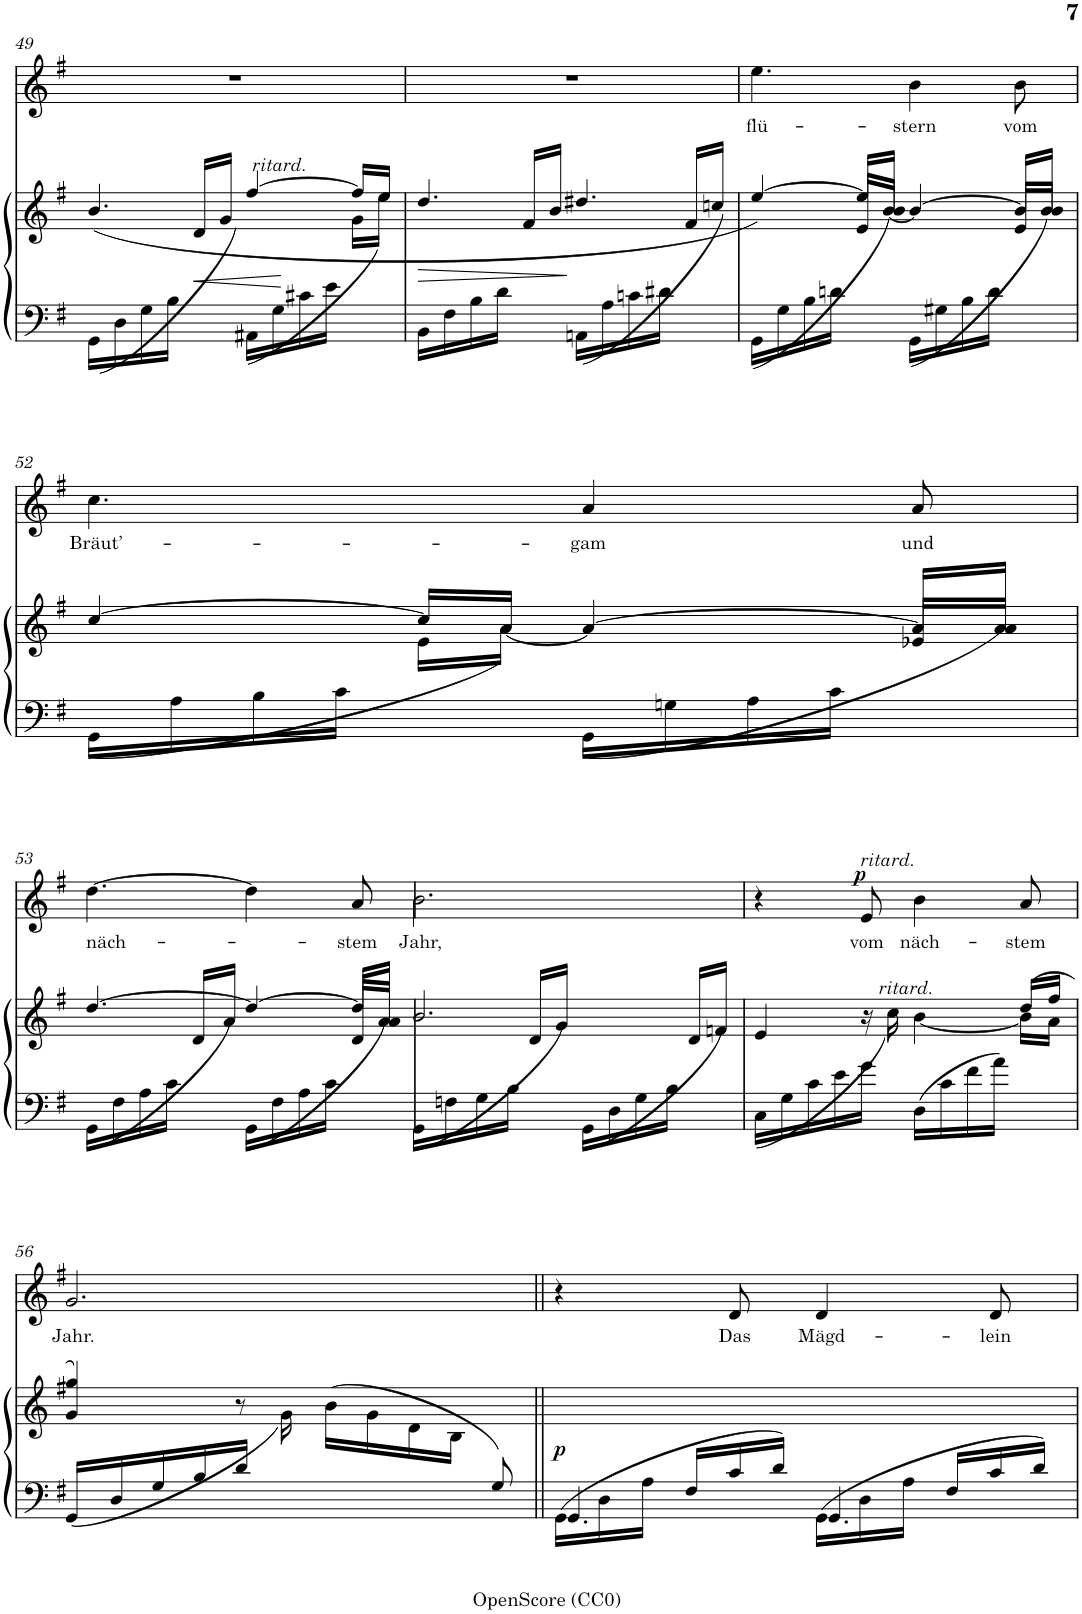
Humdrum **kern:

**kern	**kern	**dynam	**kern	**text	**dynam
*part2	*part2	*part2	*part1	*part1	*part1
*staff3	*staff2	*staff2/3	*staff1	*staff1	*staff1
*I"Piano	*	*	*I"Voice	*	*
*I'Pno	*	*	*	*	*
!!LO:PB:g=z
*clefF4	*clefG2	*	*clefG2	*	*
*k[f#]	*k[f#]	*	*k[f#]	*	*
*M6/8	*M6/8	*	*M6/8	*	*
=49	=49	=49	=49	=49	=49
*	*^	*	*	*	*
16GG\LL	4.b/	4ryy	.	2.r	.	.
16D\	.	.	.	.	.	.
16G\	.	.	.	.	.	.
16B\JJ	.	.	.	.	.	.
!	!	!	!LO:HP:b	!	!	!
8ryy	.	16d/LL	<	.	.	.
.	.	16g/JJ	.	.	.	.
!	!LO:TX:a:i:t=ritard.	!	!	!	!	!
(<16AA#X\LL	[>4ff#/	4ryy	.	.	.	.
16G\	.	.	.	.	.	.
16c#X\	.	.	[	.	.	.
16e\JJ	.	.	.	.	.	.
8ryy	16ff#/LL]	16g\LL	.	.	.	.
.	16ee/JJ	16ee\JJ)	.	.	.	.
=50	=50	=50	=50	=50	=50	=50
!	!	!	!LO:HP:b	!	!	!
16BB\LL	4.dd/	4ryy	>	2.r	.	.
16F#\	.	.	.	.	.	.
16B\	.	.	.	.	.	.
16d\JJ	.	.	.	.	.	.
8ryy	.	16f#/LL	.	.	.	.
.	.	16b/JJ	.	.	.	.
(<16AAn\LL	4.dd#X/	4ryy	]	.	.	.
16A\	.	.	.	.	.	.
16cn\	.	.	.	.	.	.
16d#X\JJ	.	.	.	.	.	.
8ryy	.	16f#/LL	.	.	.	.
.	.	16ccn/JJ)	.	.	.	.
=51	=51	=51	=51	=51	=51	=51
!	!	!	!	!	!LO:LY:b	!
(<16GG\LL	[>4ee/	4ryy	.	4.ee\	flü-	.
16G\	.	.	.	.	.	.
16B\	.	.	.	.	.	.
16dn\JJ	.	.	.	.	.	.
8ryy	16ee/LL]	16e/LL	.	.	.	.
.	[<16b/JJ	16b/JJ)	.	.	.	.
!	!	!	!	!	!LO:LY:b	!
(<16GG\LL	4b/_	4ryy	.	4b\	-stern	.
16G#X\	.	.	.	.	.	.
16B\	.	.	.	.	.	.
16d\JJ	.	.	.	.	.	.
!	!	!	!	!	!LO:LY:b	!
8ryy	16b/LL]	16e/LL	.	8b\	vom	.
.	16b/JJ	16b/JJ)	.	.	.	.
!!LO:LB:g=z
=52	=52	=52	=52	=52	=52	=52
!	!	!	!	!	!LO:LY:b	!
(<16GG\LL	[>4cc/	4ryy	.	4.cc\	Bräut’-	.
16A\	.	.	.	.	.	.
16B\	.	.	.	.	.	.
16c\JJ	.	.	.	.	.	.
8ryy	16cc/LL]	16e\LL	.	.	.	.
.	[<16a/JJ	16a\JJ)	.	.	.	.
!	!	!	!	!	!LO:LY:b	!
(<16GG\LL	4a/_	4ryy	.	4a/	-gam	.
16Gn\	.	.	.	.	.	.
16A\	.	.	.	.	.	.
16c\JJ	.	.	.	.	.	.
!	!	!	!	!	!LO:LY:b	!
8ryy	16a/LL]	16e-X/LL	.	8a/	und	.
.	16a/JJ	16a/JJ)	.	.	.	.
!!LO:LB:g=z
=53	=53	=53	=53	=53	=53	=53
!	!	!	!	!	!LO:LY:b	!
(<16GG\LL	[>4.dd/	4ryy	.	[4.dd\	näch-	.
16F#\	.	.	.	.	.	.
16A\	.	.	.	.	.	.
16c\JJ	.	.	.	.	.	.
8ryy	.	16d/LL	.	.	.	.
.	.	16a/JJ)	.	.	.	.
(<16GG\LL	4dd/_	4ryy	.	4dd\]	.	.
16F#\	.	.	.	.	.	.
16A\	.	.	.	.	.	.
16c\JJ	.	.	.	.	.	.
!	!	!	!	!	!LO:LY:b	!
8ryy	16dd/LL]	16d/LL	.	8a/	-stem	.
.	16a/JJ	16a/JJ)	.	.	.	.
=54	=54	=54	=54	=54	=54	=54
!	!	!	!	!	!LO:LY:b	!
(<16GG\LL	2.b/	4ryy	.	2.b\	Jahr,	.
16Fn\	.	.	.	.	.	.
16G\	.	.	.	.	.	.
16B\JJ	.	.	.	.	.	.
8ryy	.	16d/LL	.	.	.	.
.	.	16g/JJ)	.	.	.	.
(<16GG\LL	.	4ryy	.	.	.	.
16D\	.	.	.	.	.	.
16G\	.	.	.	.	.	.
16B\JJ	.	.	.	.	.	.
8ryy	.	16d/LL	.	.	.	.
.	.	16fn/JJ)	.	.	.	.
=55	=55	=55	=55	=55	=55	=55
16C\LL	4e/	2ryy	.	4r	.	.
16G\	.	.	.	.	.	.
16c\	.	.	.	.	.	.
16e\	.	.	.	.	.	.
!	!	!	!	!LO:TX:a:i:t=ritard.	!	!
!	!	!	!	!	!LO:LY:b	!LO:DY:a
16g\JJ	16r	.	.	8e/	vom	p
!	!LO:TX:a:i:t=ritard.	!	!	!	!	!
16ryy	(16cc\	.	.	.	.	.
!	!	!	!	!	!LO:LY:b	!
16D\LL	[4b\	.	.	4b\	näch-	.
16c\	.	.	.	.	.	.
16f#\	.	8ryy	.	.	.	.
16a\JJ	.	.	.	.	.	.
!	!	!	!	!	!LO:LY:b	!
8ryy	(16dd/LL	16b\LL]	.	8a/	-stem	.
.	16ff#/JJ	16a\JJ	.	.	.	.
!!LO:LB:g=z
=56	=56	=56	=56	=56	=56	=56
*^	*	*	*	*	*	*
!	!	!	!	!	!	!LO:LY:b	!
8ryy	(<16GG/LL	4g/ 4gg/)	16ryy	.	2.g/	Jahr.	.
*	*	*v	*v	*	*	*	*
.	16D/	.	.	.	.	.
.	16G/	.	.	.	.	.
.	16B/	.	.	.	.	.
.	16d/JJ	8r	.	.	.	.
*	*	*^	*	*	*	*
.	16ryy	.	16g\)	.	.	.	.
.	4ryy	(16b\LL	8ryy	.	.	.	.
.	.	16g\	.	.	.	.	.
.	.	16d\	4ryy	.	.	.	.
.	.	16B\JJ	.	.	.	.	.
8G/)	8ryy	8ryy	.	.	.	.	.
*	*	*v	*v	*	*	*	*
=57||	=57||	=57||	=57||	=57||	=57||	=57||
!	!	!	!LO:DY:b	!	!	!
16GG\LL	4.GG/	2.ryy	p	4r	.	.
16D\	.	.	.	.	.	.
16A\JJ	.	.	.	.	.	.
16F#/LL	.	.	.	.	.	.
!	!	!	!	!	!LO:LY:b	!
16c/	.	.	.	8d/	Das	.
16d/JJ	.	.	.	.	.	.
!	!	!	!	!	!LO:LY:b	!
16GG\LL	4.GG/	.	.	4d/	Mägd-	.
16D\	.	.	.	.	.	.
16A\JJ	.	.	.	.	.	.
16F#/LL	.	.	.	.	.	.
!	!	!	!	!	!LO:LY:b	!
16c/	.	.	.	8d/	-lein	.
16d/JJ	.	.	.	.	.	.
*v	*v	*	*	*	*	*
=	=	=	=	=	=
*-	*-	*-	*-	*-	*-
